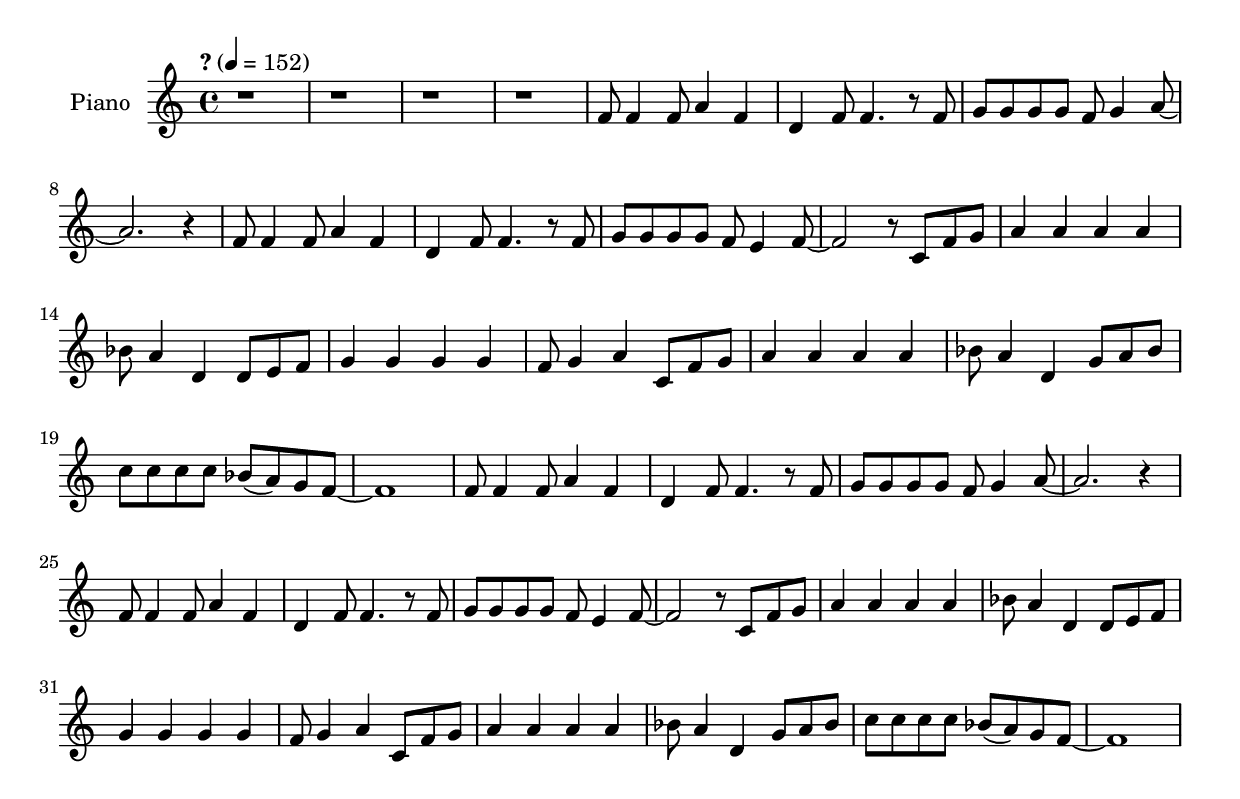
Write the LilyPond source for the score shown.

\version "2.24.0"

meta = {
  \tempo "?" 4 = 152
  \time 4/4
  % \key g \major
}

% upper.ly
% melody (main theme)

upper = \relative c'' {

  \meta
  \clef "treble"

  \repeat unfold 4 r1

  \repeat unfold 2 \transpose c f \relative f' {

    c8 c4 c8 e4 c | a4 c8 c4. r8 c | d d d d c d4 e8~ | e2. r4 |

    c8 c4 c8 e4 c | a4 c8 c4. r8 c | d d d d c b4 c8~ | c2 r8 g c d |

    e4 e e e | f8 e4 a, a8 b c | d4 d d d | c8 d4 e4 g,8 c d |

    e4 e e e | f8 e4 a, d8 e f | g g g g f (e) d c~ | c1 ||

  }

}


\score {
  \new PianoStaff \with { instrumentName = "Piano" }
  <<
    \new Staff = "upper" \upper
  >>
  \layout {
    % \override Score.BarNumber.break-visibility = ##(#t #t #t)
  }
  % \midi { }
}
